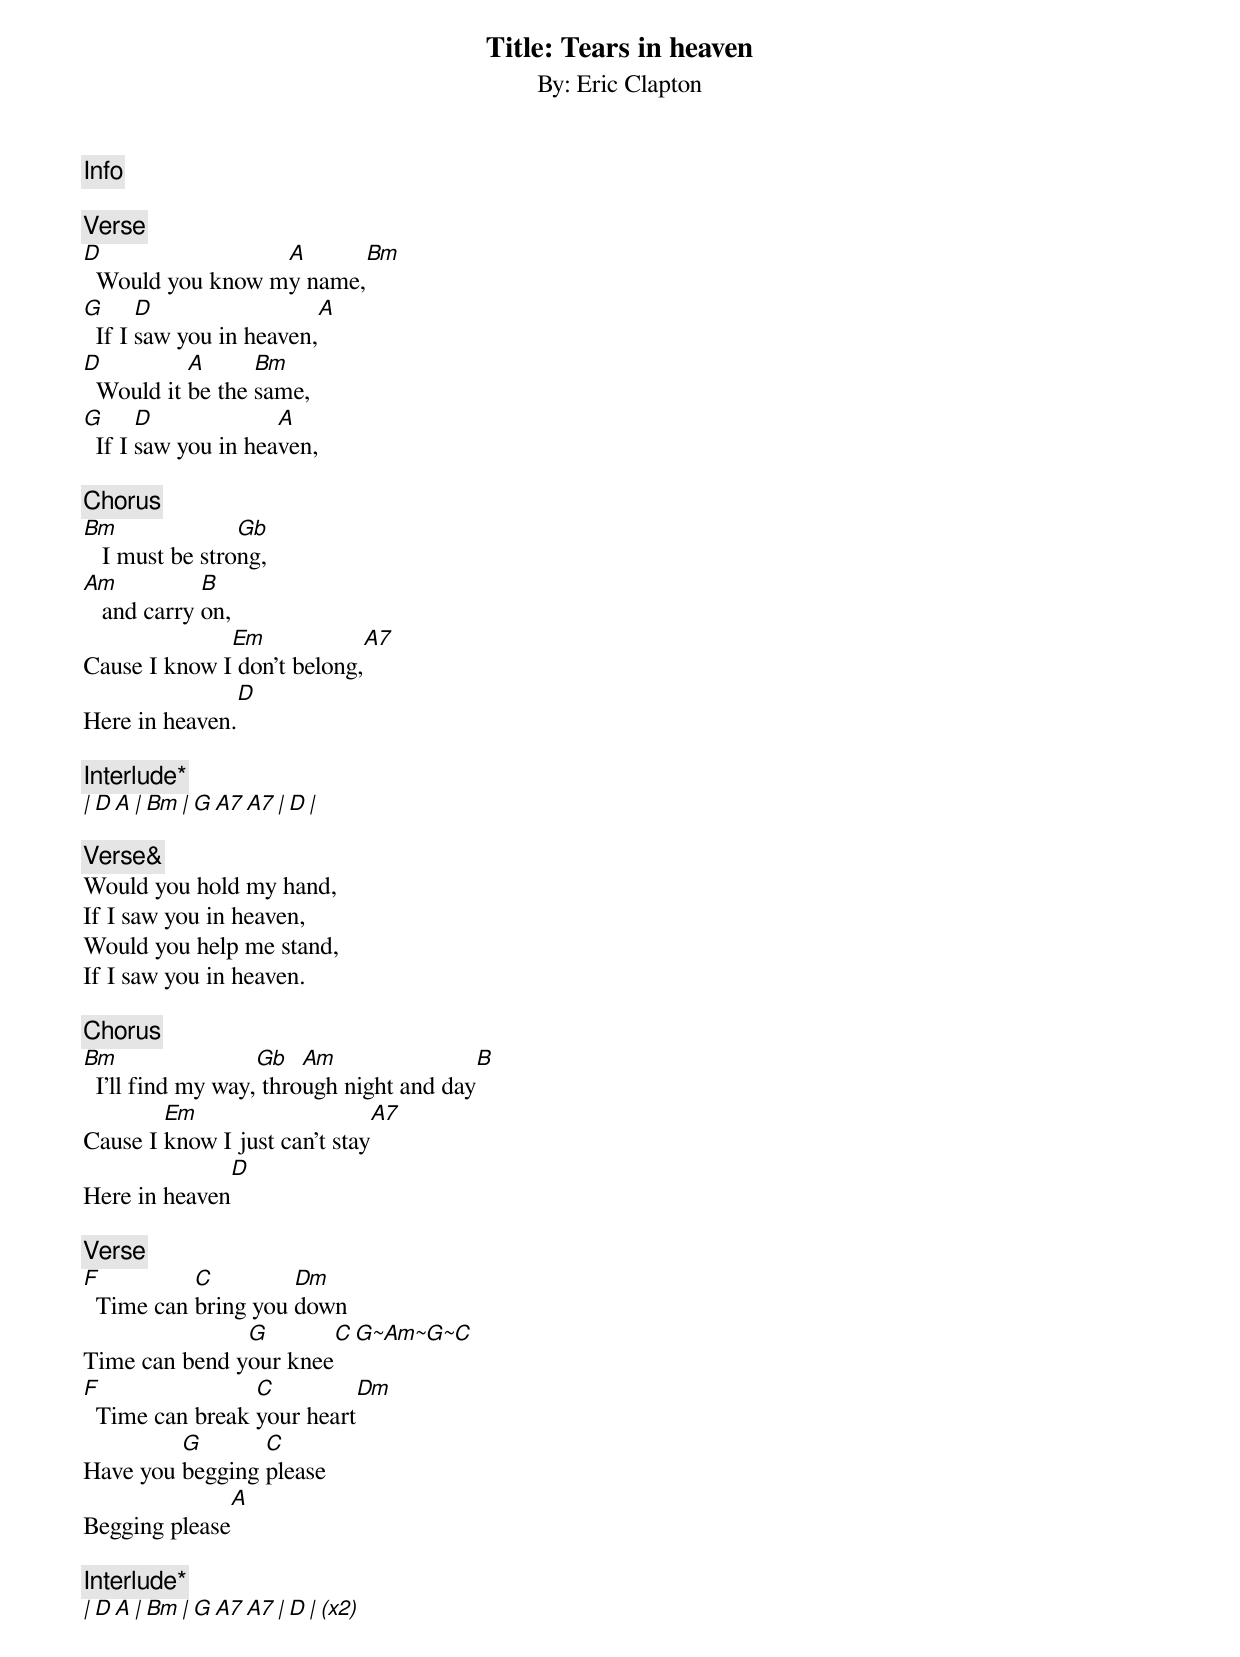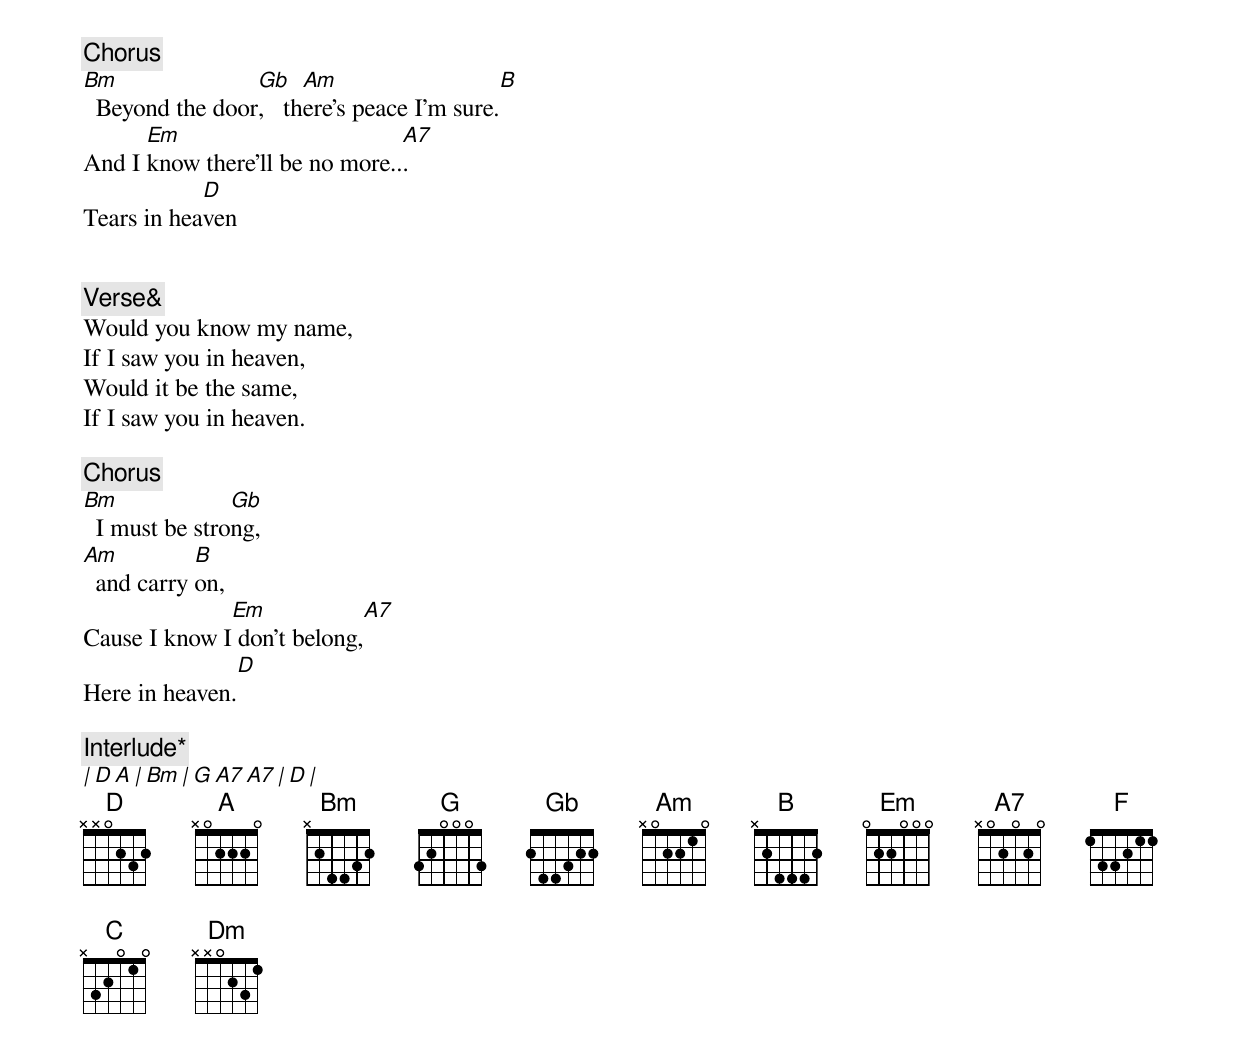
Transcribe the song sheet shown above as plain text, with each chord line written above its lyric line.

[Info]
Title: Tears in heaven
By: Eric Clapton

[Verse]
D	          A	      Bm
  Would you know my name,
G      D        	   A
  If I saw you in heaven,
D          A      Bm
  Would it be the same,
G      D             A
  If I saw you in heaven,

[Chorus]
Bm	         Gb
   I must be strong,
Am           B
   and carry on,
	      Em	            A7
Cause I know I don't belong,
	         D
Here in heaven.

[Interlude*]
| D   A | Bm  | G  A7  A7 |  D  |

[Verse&]
Would you hold my hand,
If I saw you in heaven,
Would you help me stand,
If I saw you in heaven.

[Chorus]
Bm	           Gb   Am	              B
  I'll find my way, through night and day
        Em	              A7
Cause I know I just can't stay
	         D
Here in heaven

[Verse]
F          C  	     Dm
  Time can bring you down
	       G         C      G~Am~G~C
Time can bend your knee
F	         C		      Dm
  Time can break your heart
         G       C
Have you begging please
	      A
Begging please

[Interlude*]
| D   A | Bm  | G  A7  A7 |  D  | (x2)

[Chorus]
Bm	         Gb    Am	                 B
  Beyond the door,   there's peace I'm sure.
      Em	                A7
And I know there'll be no more...
            D
Tears in heaven


[Verse&]
Would you know my name,
If I saw you in heaven,
Would it be the same,
If I saw you in heaven.

[Chorus]
Bm	        Gb
  I must be strong,
Am          B
  and carry on,
	      Em	           A7
Cause I know I don't belong,
	         D
Here in heaven.

[Interlude*]
| D   A | Bm  | G  A7  A7 |  D  |
